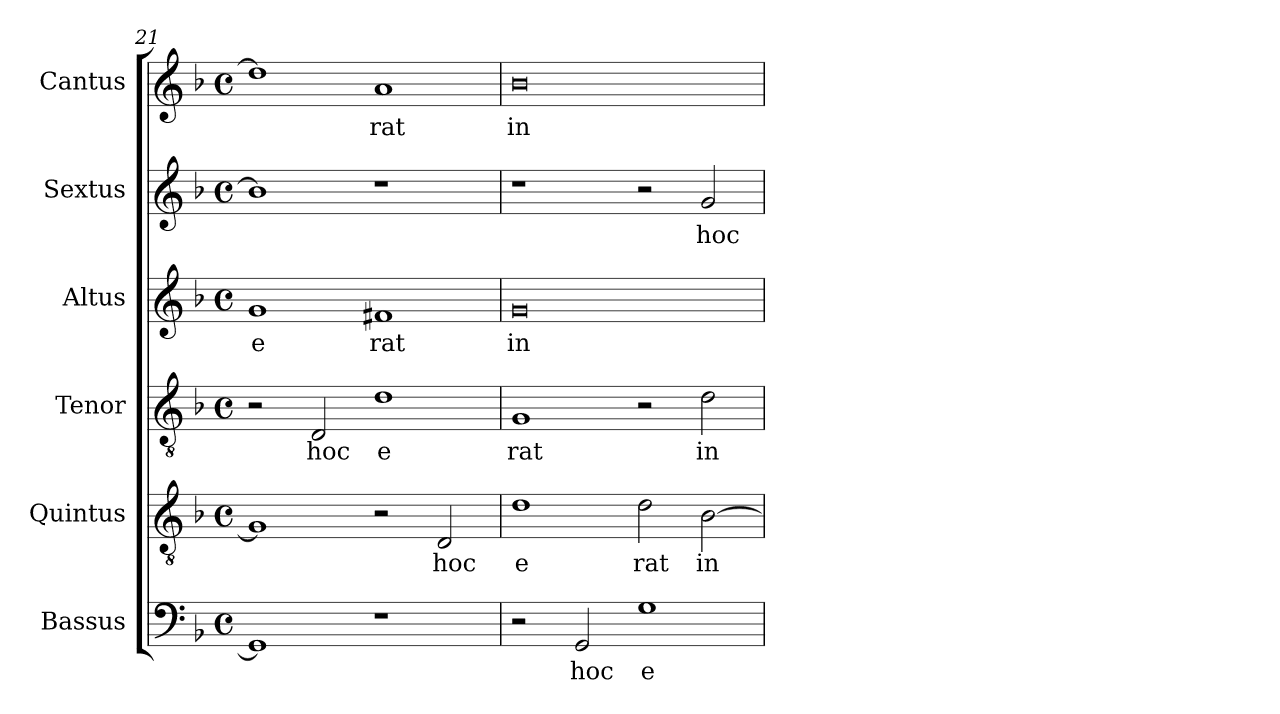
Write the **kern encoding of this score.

**kern	**text	**kern	**text	**kern	**text	**kern	**text	**kern	**text	**kern	**text
*part6	*part6	*part5	*part5	*part4	*part4	*part3	*part3	*part2	*part2	*part1	*part1
*staff6	*staff6	*staff5	*staff5	*staff4	*staff4	*staff3	*staff3	*staff2	*staff2	*staff1	*staff1
*I"Bassus	*	*I"Quintus	*	*I"Tenor	*	*I"Altus	*	*I"Sextus	*	*I"Cantus	*
*I'Bassus	*	*I'Quintus	*	*I'Tenor	*	*I'Altus	*	*I'Sextus	*	*I'Cantus	*
*clefF4	*	*clefGv2	*	*clefGv2	*	*clefG2	*	*clefG2	*	*clefG2	*
*k[b-]	*	*k[b-]	*	*k[b-]	*	*k[b-]	*	*k[b-]	*	*k[b-]	*
*F:	*	*F:	*	*F:	*	*F:	*	*F:	*	*F:	*
*M4/4	*	*M4/4	*	*M4/4	*	*M4/4	*	*M4/4	*	*M4/4	*
*met(c)	*	*met(c)	*	*met(c)	*	*met(c)	*	*met(c)	*	*met(c)	*
=21	=21	=21	=21	=21	=21	=21	=21	=21	=21	=21	=21
!	!	!	!	!	!	!	!LO:LY:b:cj	!	!	!	!
1GG]	.	1G]	.	2r	.	1g	e	1b]	.	1dd]	.
!	!	!	!	!	!LO:LY:b:cj	!	!	!	!	!	!
.	.	.	.	2D/	hoc	.	.	.	.	.	.
!	!	!	!	!	!LO:LY:b:cj	!	!LO:LY:b:cj	!	!	!	!LO:LY:b:cj
1r	.	2r	.	1d	e	1f#X	rat	1r	.	1a	-rat
!	!	!	!LO:LY:b:cj	!	!	!	!	!	!	!	!
.	.	2D/	hoc	.	.	.	.	.	.	.	.
=22	=22	=22	=22	=22	=22	=22	=22	=22	=22	=22	=22
!	!	!	!LO:LY:b:cj	!	!LO:LY:b:cj	!	!LO:LY:b:cj	!	!	!	!LO:LY:b:cj
2r	.	1d	e	1G	rat	0g	in	1r	.	0b-	in
!	!LO:LY:b:cj	!	!	!	!	!	!	!	!	!	!
2GG/	hoc	.	.	.	.	.	.	.	.	.	.
!	!LO:LY:b:cj	!	!LO:LY:b:cj	!	!	!	!	!	!	!	!
1G	e	2d\	rat	2r	.	.	.	2r	.	.	.
!	!	!	!LO:LY:b:cj	!	!LO:LY:b:cj	!	!	!	!LO:LY:b:cj	!	!
.	.	[>2B-\	in	2d\	in	.	.	2g/	hoc	.	.
=	=	=	=	=	=	=	=	=	=	=	=
*-	*-	*-	*-	*-	*-	*-	*-	*-	*-	*-	*-
